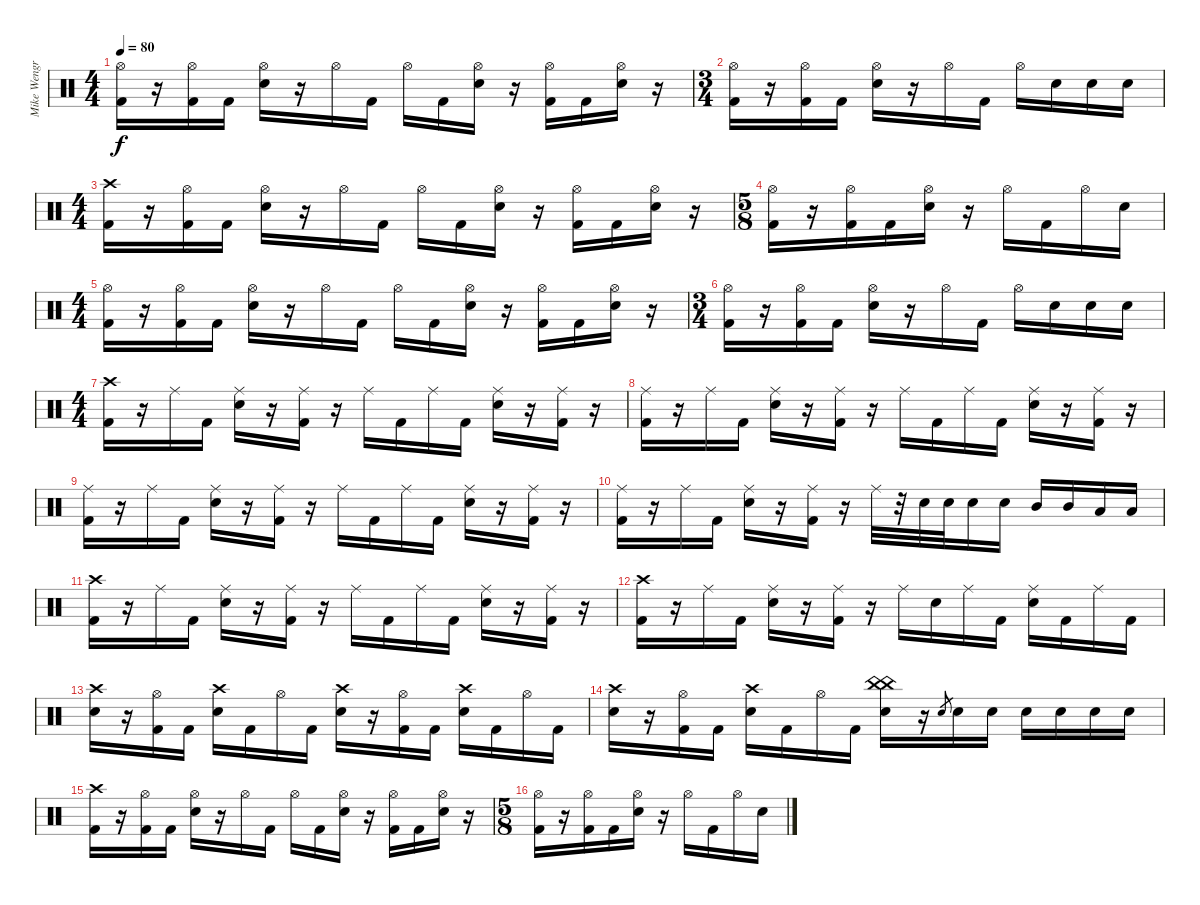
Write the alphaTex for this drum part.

\track ("Mike Wengren (Drums)" "Mike Wengr") {instrument percussion}
\staff {score}
\articulation defaults
\ts (4 4)
\tempo 80
\clef neutral
\ks c
("Hi-Hat (open)" "Kick (hit) 2").16{dy f} r.16 ("Hi-Hat (open)" "Kick (hit) 2").16 "Kick (hit) 2".16 ("Hi-Hat (open)" "Electric Snare (hit)").16 r.16 "Hi-Hat (open)".16 "Kick (hit) 2".16 "Hi-Hat (open)".16 "Kick (hit) 2".16 ("Hi-Hat (open)" "Electric Snare (hit)").16 r.16 ("Hi-Hat (open)" "Kick (hit) 2").16 "Kick (hit) 2".16 ("Hi-Hat (open)" "Electric Snare (hit)").16 r.16 |
\ts (3 4)
("Hi-Hat (open)" "Kick (hit) 2").16 r.16 ("Hi-Hat (open)" "Kick (hit) 2").16 "Kick (hit) 2".16 ("Hi-Hat (open)" "Electric Snare (hit)").16 r.16 "Hi-Hat (open)".16 "Kick (hit) 2".16 "Hi-Hat (open)".16 "Electric Snare (hit)".16 "Electric Snare (hit)".16 "Electric Snare (hit)".16 |
\ts (4 4)
("Crash high (hit)" "Kick (hit) 2").16 r.16 ("Hi-Hat (open)" "Kick (hit) 2").16 "Kick (hit) 2".16 ("Hi-Hat (open)" "Electric Snare (hit)").16 r.16 "Hi-Hat (open)".16 "Kick (hit) 2".16 "Hi-Hat (open)".16 "Kick (hit) 2".16 ("Hi-Hat (open)" "Electric Snare (hit)").16 r.16 ("Hi-Hat (open)" "Kick (hit) 2").16 "Kick (hit) 2".16 ("Hi-Hat (open)" "Electric Snare (hit)").16 r.16 |
\ts (5 8)
("Hi-Hat (open)" "Kick (hit) 2").16 r.16 ("Hi-Hat (open)" "Kick (hit) 2").16 "Kick (hit) 2".16 ("Hi-Hat (open)" "Electric Snare (hit)").16 r.16 "Hi-Hat (open)".16 "Kick (hit) 2".16 "Hi-Hat (open)".16 "Electric Snare (hit)".16 |
\ts (4 4)
("Hi-Hat (open)" "Kick (hit) 2").16 r.16 ("Hi-Hat (open)" "Kick (hit) 2").16 "Kick (hit) 2".16 ("Hi-Hat (open)" "Electric Snare (hit)").16 r.16 "Hi-Hat (open)".16 "Kick (hit) 2".16 "Hi-Hat (open)".16 "Kick (hit) 2".16 ("Hi-Hat (open)" "Electric Snare (hit)").16 r.16 ("Hi-Hat (open)" "Kick (hit) 2").16 "Kick (hit) 2".16 ("Hi-Hat (open)" "Electric Snare (hit)").16 r.16 |
\ts (3 4)
("Hi-Hat (open)" "Kick (hit) 2").16 r.16 ("Hi-Hat (open)" "Kick (hit) 2").16 "Kick (hit) 2".16 ("Hi-Hat (open)" "Electric Snare (hit)").16 r.16 "Hi-Hat (open)".16 "Kick (hit) 2".16 "Hi-Hat (open)".16 "Electric Snare (hit)".16 "Electric Snare (hit)".16 "Electric Snare (hit)".16 |
\ts (4 4)
("Crash high (hit)" "Kick (hit) 2").16 r.16 "Ride (middle)".16 "Kick (hit) 2".16 ("Ride (middle)" "Electric Snare (hit)").16 r.16 ("Ride (middle)" "Kick (hit) 2").16 r.16 "Ride (middle)".16 "Kick (hit) 2".16 "Ride (middle)".16 "Kick (hit) 2".16 ("Ride (middle)" "Electric Snare (hit)").16 r.16 ("Ride (middle)" "Kick (hit) 2").16 r.16 |
("Ride (middle)" "Kick (hit) 2").16 r.16 "Ride (middle)".16 "Kick (hit) 2".16 ("Ride (middle)" "Electric Snare (hit)").16 r.16 ("Ride (middle)" "Kick (hit) 2").16 r.16 "Ride (middle)".16 "Kick (hit) 2".16 "Ride (middle)".16 "Kick (hit) 2".16 ("Ride (middle)" "Electric Snare (hit)").16 r.16 ("Ride (middle)" "Kick (hit) 2").16 r.16 |
("Ride (middle)" "Kick (hit) 2").16 r.16 "Ride (middle)".16 "Kick (hit) 2".16 ("Ride (middle)" "Electric Snare (hit)").16 r.16 ("Ride (middle)" "Kick (hit) 2").16 r.16 "Ride (middle)".16 "Kick (hit) 2".16 "Ride (middle)".16 "Kick (hit) 2".16 ("Ride (middle)" "Electric Snare (hit)").16 r.16 ("Ride (middle)" "Kick (hit) 2").16 r.16 |
("Ride (middle)" "Kick (hit) 2").16 r.16 "Ride (middle)".16 "Kick (hit) 2".16 ("Ride (middle)" "Electric Snare (hit)").16 r.16 ("Ride (middle)" "Kick (hit) 2").16 r.16 "Ride (middle)".32 r.32 "Electric Snare (hit)".32 "Electric Snare (hit)".32 "Electric Snare (hit)".16 "Electric Snare (hit)".16 "Mid Tom (hit)".16 "Mid Tom (hit)".16 "Low Tom (hit)".16 "Low Tom (hit)".16 |
("Crash high (hit)" "Kick (hit) 2").16 r.16 "Ride (middle)".16 "Kick (hit) 2".16 ("Ride (middle)" "Electric Snare (hit)").16 r.16 ("Ride (middle)" "Kick (hit) 2").16 r.16 "Ride (middle)".16 "Kick (hit) 2".16 "Ride (middle)".16 "Kick (hit) 2".16 ("Ride (middle)" "Electric Snare (hit)").16 r.16 ("Ride (middle)" "Kick (hit) 2").16 r.16 |
("Crash high (hit)" "Kick (hit) 2").16 r.16 "Ride (middle)".16 "Kick (hit) 2".16 ("Ride (middle)" "Electric Snare (hit)").16 r.16 ("Ride (middle)" "Kick (hit) 2").16 r.16 "Ride (middle)".16 "Electric Snare (hit)".16 "Ride (middle)".16 "Kick (hit) 2".16 ("Ride (middle)" "Electric Snare (hit)").16 "Kick (hit) 2".16 "Ride (middle)".16 "Kick (hit) 2".16 |
("Crash high (hit)" "Electric Snare (hit)").16 r.16 ("Hi-Hat (open)" "Kick (hit) 2").16 "Kick (hit) 2".16 ("Crash high (hit)" "Electric Snare (hit)").16 "Kick (hit) 2".16 "Hi-Hat (open)".16 "Kick (hit) 2".16 ("Crash high (hit)" "Electric Snare (hit)").16 r.16 ("Hi-Hat (open)" "Kick (hit) 2").16 "Kick (hit) 2".16 ("Crash high (hit)" "Electric Snare (hit)").16 "Kick (hit) 2".16 "Hi-Hat (open)".16 "Kick (hit) 2".16 |
("Crash high (hit)" "Electric Snare (hit)").16 r.16 ("Hi-Hat (open)" "Kick (hit) 2").16 "Kick (hit) 2".16 ("Crash high (hit)" "Electric Snare (hit)").16 "Kick (hit) 2".16 "Hi-Hat (open)".16 "Kick (hit) 2".16 ("China (hit)" "China (hit)" "Electric Snare (hit)").16 r.16 "Electric Snare (hit)".8{gr} "Electric Snare (hit)".16 "Electric Snare (hit)".16 "Electric Snare (hit)".16 "Electric Snare (hit)".16 "Electric Snare (hit)".16 "Electric Snare (hit)".16 |
("Crash high (hit)" "Kick (hit) 2").16 r.16 ("Hi-Hat (open)" "Kick (hit) 2").16 "Kick (hit) 2".16 ("Hi-Hat (open)" "Electric Snare (hit)").16 r.16 "Hi-Hat (open)".16 "Kick (hit) 2".16 "Hi-Hat (open)".16 "Kick (hit) 2".16 ("Hi-Hat (open)" "Electric Snare (hit)").16 r.16 ("Hi-Hat (open)" "Kick (hit) 2").16 "Kick (hit) 2".16 ("Hi-Hat (open)" "Electric Snare (hit)").16 r.16 |
\ts (5 8)
("Hi-Hat (open)" "Kick (hit) 2").16 r.16 ("Hi-Hat (open)" "Kick (hit) 2").16 "Kick (hit) 2".16 ("Hi-Hat (open)" "Electric Snare (hit)").16 r.16 "Hi-Hat (open)".16 "Kick (hit) 2".16 "Hi-Hat (open)".16 "Electric Snare (hit)".16
